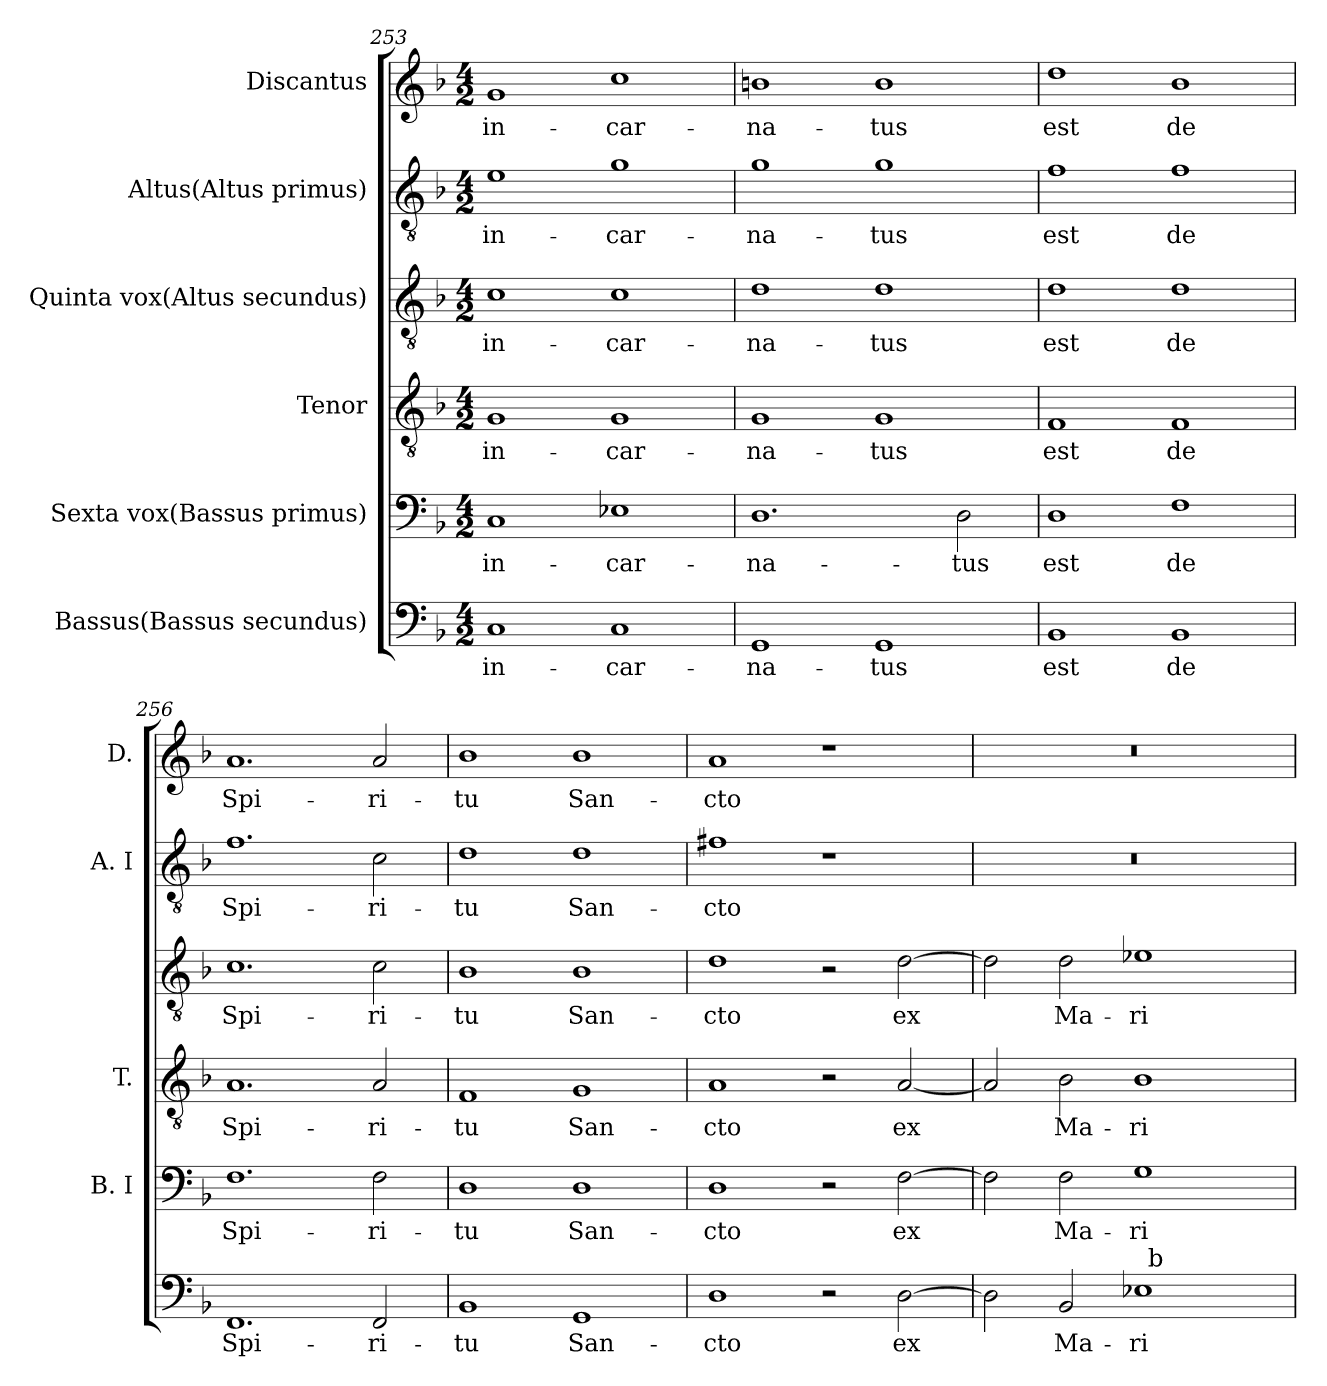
**kern	**text	**kern	**text	**kern	**text	**kern	**text	**kern	**text	**kern	**text
*part6	*part6	*part5	*part5	*part4	*part4	*part3	*part3	*part2	*part2	*part1	*part1
*staff6	*staff6	*staff5	*staff5	*staff4	*staff4	*staff3	*staff3	*staff2	*staff2	*staff1	*staff1
*I"Bassus(Bassus secundus)	*	*I"Sexta vox(Bassus primus)	*	*I"Tenor	*	*I"Quinta vox(Altus secundus)	*	*I"Altus(Altus primus)	*	*I"Discantus	*
*	*	*I'B. I	*	*I'T.	*	*	*	*I'A. I	*	*I'D.	*
*clefF4	*	*clefF4	*	*clefGv2	*	*clefGv2	*	*clefGv2	*	*clefG2	*
*	*	*	*	*ITrd7c12	*	*ITrd7c12	*	*ITrd7c12	*	*	*
*k[b-]	*	*k[b-]	*	*k[b-]	*	*k[b-]	*	*k[b-]	*	*k[b-]	*
*d:	*	*d:	*	*d:	*	*d:	*	*d:	*	*d:	*
*M4/2	*	*M4/2	*	*M4/2	*	*M4/2	*	*M4/2	*	*M4/2	*
=253	=253	=253	=253	=253	=253	=253	=253	=253	=253	=253	=253
!	!LO:LY:b	!	!LO:LY:b	!	!LO:LY:b	!	!LO:LY:b	!	!LO:LY:b	!	!LO:LY:b
1C	in-	1C	in-	1GG	in-	1C	in-	1E	in-	1g	in-
!	!LO:LY:b	!	!LO:LY:b	!	!LO:LY:b	!	!LO:LY:b	!	!LO:LY:b	!	!LO:LY:b
1C	-car-	1E-X	-car-	1GG	-car-	1C	-car-	1G	-car-	1cc	-car-
=254	=254	=254	=254	=254	=254	=254	=254	=254	=254	=254	=254
!	!LO:LY:b	!	!LO:LY:b	!	!LO:LY:b	!	!LO:LY:b	!	!LO:LY:b	!	!LO:LY:b
1GG	-na-	1.D	-na-	1GG	-na-	1D	-na-	1G	-na-	1bn	-na-
!	!LO:LY:b	!	!	!	!LO:LY:b	!	!LO:LY:b	!	!LO:LY:b	!	!LO:LY:b
1GG	-tus	.	.	1GG	-tus	1D	-tus	1G	-tus	1b	-tus
!	!	!	!LO:LY:b	!	!	!	!	!	!	!	!
.	.	2D\	-tus	.	.	.	.	.	.	.	.
=255	=255	=255	=255	=255	=255	=255	=255	=255	=255	=255	=255
!	!LO:LY:b	!	!LO:LY:b	!	!LO:LY:b	!	!LO:LY:b	!	!LO:LY:b	!	!LO:LY:b
1BB-	est	1D	est	1FF	est	1D	est	1F	est	1dd	est
!	!LO:LY:b	!	!LO:LY:b	!	!LO:LY:b	!	!LO:LY:b	!	!LO:LY:b	!	!LO:LY:b
1BB-	de	1F	de	1FF	de	1D	de	1F	de	1b-	de
=256	=256	=256	=256	=256	=256	=256	=256	=256	=256	=256	=256
!	!LO:LY:b	!	!LO:LY:b	!	!LO:LY:b	!	!LO:LY:b	!	!LO:LY:b	!	!LO:LY:b
1.FF	Spi-	1.F	Spi-	1.AA	Spi-	1.C	Spi-	1.F	Spi-	1.a	Spi-
!	!LO:LY:b	!	!LO:LY:b	!	!LO:LY:b	!	!LO:LY:b	!	!LO:LY:b	!	!LO:LY:b
2FF/	-ri-	2F\	-ri-	2AA/	-ri-	2C\	-ri-	2C\	-ri-	2a/	-ri-
=257	=257	=257	=257	=257	=257	=257	=257	=257	=257	=257	=257
!	!LO:LY:b	!	!LO:LY:b	!	!LO:LY:b	!	!LO:LY:b	!	!LO:LY:b	!	!LO:LY:b
1BB-	-tu	1D	-tu	1FF	-tu	1BB-	-tu	1D	-tu	1b-	-tu
!	!LO:LY:b	!	!LO:LY:b	!	!LO:LY:b	!	!LO:LY:b	!	!LO:LY:b	!	!LO:LY:b
1GG	San-	1D	San-	1GG	San-	1BB-	San-	1D	San-	1b-	San-
=258	=258	=258	=258	=258	=258	=258	=258	=258	=258	=258	=258
!	!LO:LY:b	!	!LO:LY:b	!	!LO:LY:b	!	!LO:LY:b	!	!LO:LY:b	!	!LO:LY:b
1D	-cto	1D	-cto	1AA	-cto	1D	-cto	1F#X	-cto	1a	-cto
2r	.	2r	.	2r	.	2r	.	1r	.	1r	.
!	!LO:LY:b	!	!LO:LY:b	!	!LO:LY:b	!	!LO:LY:b	!	!	!	!
[>2D\	ex	[>2F\	ex	[<2AA/	ex	[>2D\	ex	.	.	.	.
!!LO:LB:g=z
=259	=259	=259	=259	=259	=259	=259	=259	=259	=259	=259	=259
!	!	!	!	!	!	!	!	!LO:N:vis=1	!	!LO:N:vis=1	!
*^	*	*	*	*	*	*	*	*	*	*	*
2D\]	1ryy	.	2F\]	.	2AA/]	.	2D\]	.	0r	.	0r	.
!	!	!LO:LY:b	!	!LO:LY:b	!	!LO:LY:b	!	!LO:LY:b	!	!	!	!
2BB-/	.	Ma-	2F\	Ma-	2BB-\	Ma-	2D\	Ma-	.	.	.	.
!	!	!LO:LY:b	!	!LO:LY:b	!	!LO:LY:b	!	!LO:LY:b	!	!	!	!
1E-	32ryy	-ri-	1G	-ri-	1BB-	-ri-	1E-X	-ri-	.	.	.	.
!	!LO:TX:a:t=b	!	!	!	!	!	!	!	!	!	!	!
.	2ryy	.	.	.	.	.	.	.	.	.	.	.
.	4...ryy	.	.	.	.	.	.	.	.	.	.	.
*v	*v	*	*	*	*	*	*	*	*	*	*	*
=	=	=	=	=	=	=	=	=	=	=	=
*-	*-	*-	*-	*-	*-	*-	*-	*-	*-	*-	*-
